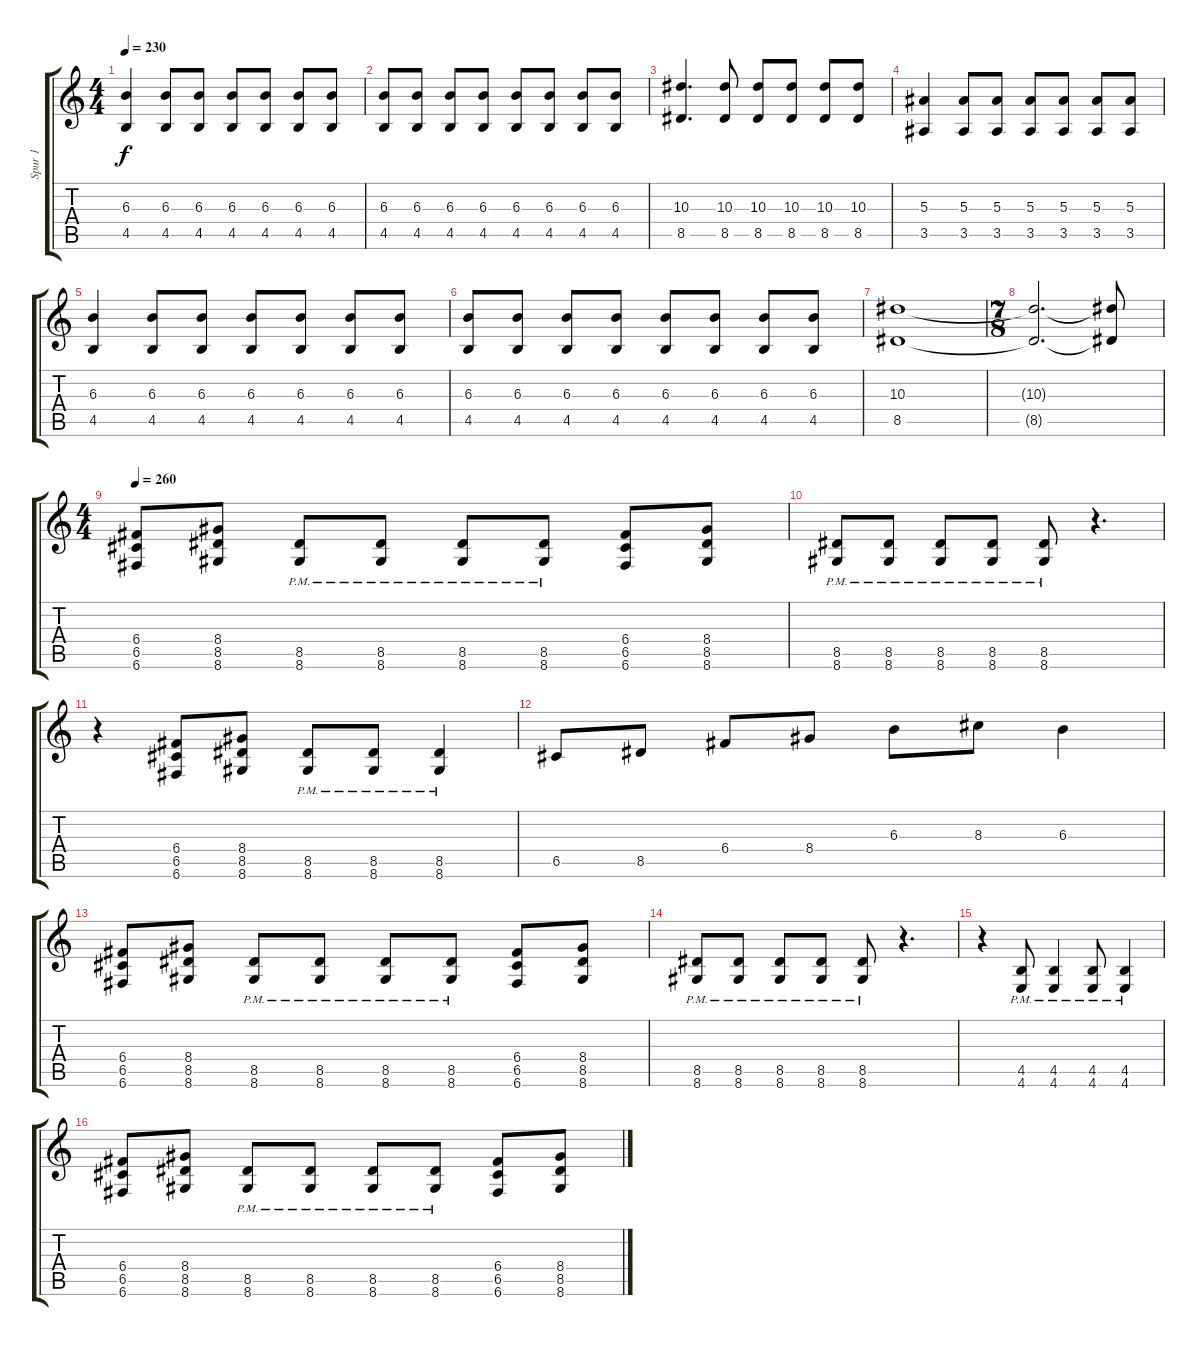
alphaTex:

\track ("Spur 1" "Spur 1") {instrument distortionguitar}
\staff {score tabs}
\tuning (D4 A3 F3 C3 G2 C2) {hide}
\ts (4 4)
\tempo 230
\clef g2
\ks c
(6.3 4.5).4{dy f} (6.3 4.5).8 (6.3 4.5).8 (6.3 4.5).8 (6.3 4.5).8 (6.3 4.5).8 (6.3 4.5).8 |
(6.3 4.5).8 (6.3 4.5).8 (6.3 4.5).8 (6.3 4.5).8 (6.3 4.5).8 (6.3 4.5).8 (6.3 4.5).8 (6.3 4.5).8 |
(10.3 8.5).4{d} (10.3 8.5).8 (10.3 8.5).8 (10.3 8.5).8 (10.3 8.5).8 (10.3 8.5).8 |
(5.3 3.5).4 (5.3 3.5).8 (5.3 3.5).8 (5.3 3.5).8 (5.3 3.5).8 (5.3 3.5).8 (5.3 3.5).8 |
(6.3 4.5).4 (6.3 4.5).8 (6.3 4.5).8 (6.3 4.5).8 (6.3 4.5).8 (6.3 4.5).8 (6.3 4.5).8 |
(6.3 4.5).8 (6.3 4.5).8 (6.3 4.5).8 (6.3 4.5).8 (6.3 4.5).8 (6.3 4.5).8 (6.3 4.5).8 (6.3 4.5).8 |
(10.3 8.5).1 |
\ts (7 8)
(10.3{t} 8.5{t}).2{d} (10.3{t} 8.5{t}).8 |
\ts (4 4)
\tempo 260
(6.4 6.5 6.6).8 (8.4 8.5 8.6).8 (8.5{pm} 8.6{pm}).8 (8.5{pm} 8.6{pm}).8 (8.5{pm} 8.6{pm}).8 (8.5{pm} 8.6{pm}).8 (6.4 6.5 6.6).8 (8.4 8.5 8.6).8 |
(8.5{pm} 8.6{pm}).8 (8.5{pm} 8.6{pm}).8 (8.5{pm} 8.6{pm}).8 (8.5{pm} 8.6{pm}).8 (8.5{pm} 8.6{pm}).8 r.4{d} |
r.4 (6.4 6.5 6.6).8 (8.4 8.5 8.6).8 (8.5{pm} 8.6{pm}).8 (8.5{pm} 8.6{pm}).8 (8.5{pm} 8.6{pm}).4 |
6.5.8 8.5.8 6.4.8 8.4.8 6.3.8 8.3.8 6.3.4 |
(6.4 6.5 6.6).8 (8.4 8.5 8.6).8 (8.5{pm} 8.6{pm}).8 (8.5{pm} 8.6{pm}).8 (8.5{pm} 8.6{pm}).8 (8.5{pm} 8.6{pm}).8 (6.4 6.5 6.6).8 (8.4 8.5 8.6).8 |
(8.5{pm} 8.6{pm}).8 (8.5{pm} 8.6{pm}).8 (8.5{pm} 8.6{pm}).8 (8.5{pm} 8.6{pm}).8 (8.5{pm} 8.6{pm}).8 r.4{d} |
r.4 (4.5{pm} 4.6{pm}).8 (4.5{pm} 4.6{pm}).4 (4.5{pm} 4.6{pm}).8 (4.5{pm} 4.6{pm}).4 |
(6.4 6.5 6.6).8 (8.4 8.5 8.6).8 (8.5{pm} 8.6{pm}).8 (8.5{pm} 8.6{pm}).8 (8.5{pm} 8.6{pm}).8 (8.5{pm} 8.6{pm}).8 (6.4 6.5 6.6).8 (8.4 8.5 8.6).8
